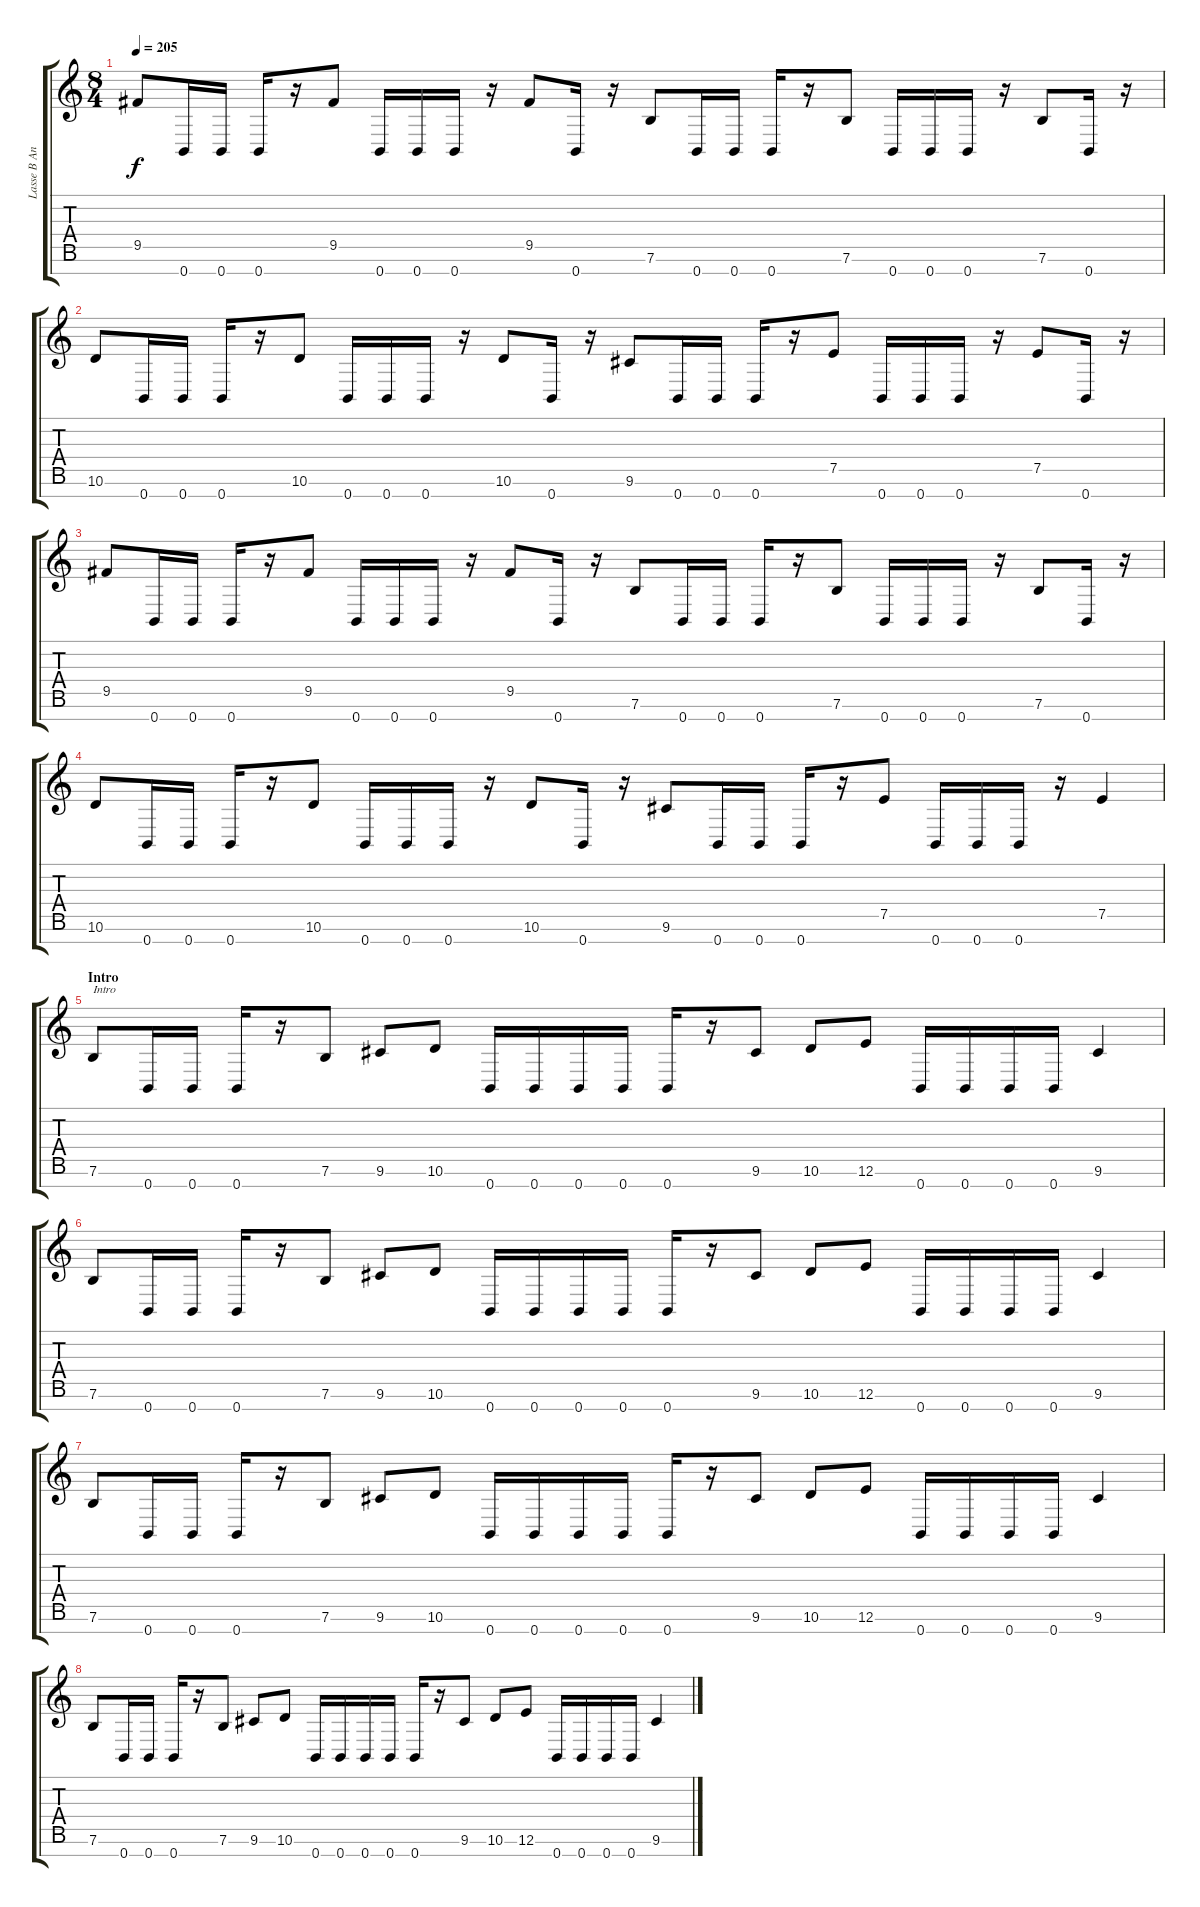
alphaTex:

\track ("Lasse B Ange" "Lasse B An") {instrument distortionguitar}
\staff {score tabs}
\tuning (E4 B3 G3 D3 A2 E2 B1) {hide}
\ts (8 4)
\tempo 205
\clef g2
\ks c
9.5.8{dy f} 0.7.16 0.7.16 0.7.16 r.16 9.5.8 0.7.16 0.7.16 0.7.16 r.16 9.5.8 0.7.16 r.16 7.6.8 0.7.16 0.7.16 0.7.16 r.16 7.6.8 0.7.16 0.7.16 0.7.16 r.16 7.6.8 0.7.16 r.16 |
10.6.8 0.7.16 0.7.16 0.7.16 r.16 10.6.8 0.7.16 0.7.16 0.7.16 r.16 10.6.8 0.7.16 r.16 9.6.8 0.7.16 0.7.16 0.7.16 r.16 7.5.8 0.7.16 0.7.16 0.7.16 r.16 7.5.8 0.7.16 r.16 |
9.5.8 0.7.16 0.7.16 0.7.16 r.16 9.5.8 0.7.16 0.7.16 0.7.16 r.16 9.5.8 0.7.16 r.16 7.6.8 0.7.16 0.7.16 0.7.16 r.16 7.6.8 0.7.16 0.7.16 0.7.16 r.16 7.6.8 0.7.16 r.16 |
10.6.8 0.7.16 0.7.16 0.7.16 r.16 10.6.8 0.7.16 0.7.16 0.7.16 r.16 10.6.8 0.7.16 r.16 9.6.8 0.7.16 0.7.16 0.7.16 r.16 7.5.8 0.7.16 0.7.16 0.7.16 r.16 7.5.4 |
\section ("" "Intro")
7.6.8{txt "Intro"} 0.7.16 0.7.16 0.7.16 r.16 7.6.8 9.6.8 10.6.8 0.7.16 0.7.16 0.7.16 0.7.16 0.7.16 r.16 9.6.8 10.6.8 12.6.8 0.7.16 0.7.16 0.7.16 0.7.16 9.6.4 |
7.6.8 0.7.16 0.7.16 0.7.16 r.16 7.6.8 9.6.8 10.6.8 0.7.16 0.7.16 0.7.16 0.7.16 0.7.16 r.16 9.6.8 10.6.8 12.6.8 0.7.16 0.7.16 0.7.16 0.7.16 9.6.4 |
7.6.8 0.7.16 0.7.16 0.7.16 r.16 7.6.8 9.6.8 10.6.8 0.7.16 0.7.16 0.7.16 0.7.16 0.7.16 r.16 9.6.8 10.6.8 12.6.8 0.7.16 0.7.16 0.7.16 0.7.16 9.6.4 |
7.6.8 0.7.16 0.7.16 0.7.16 r.16 7.6.8 9.6.8 10.6.8 0.7.16 0.7.16 0.7.16 0.7.16 0.7.16 r.16 9.6.8 10.6.8 12.6.8 0.7.16 0.7.16 0.7.16 0.7.16 9.6.4
